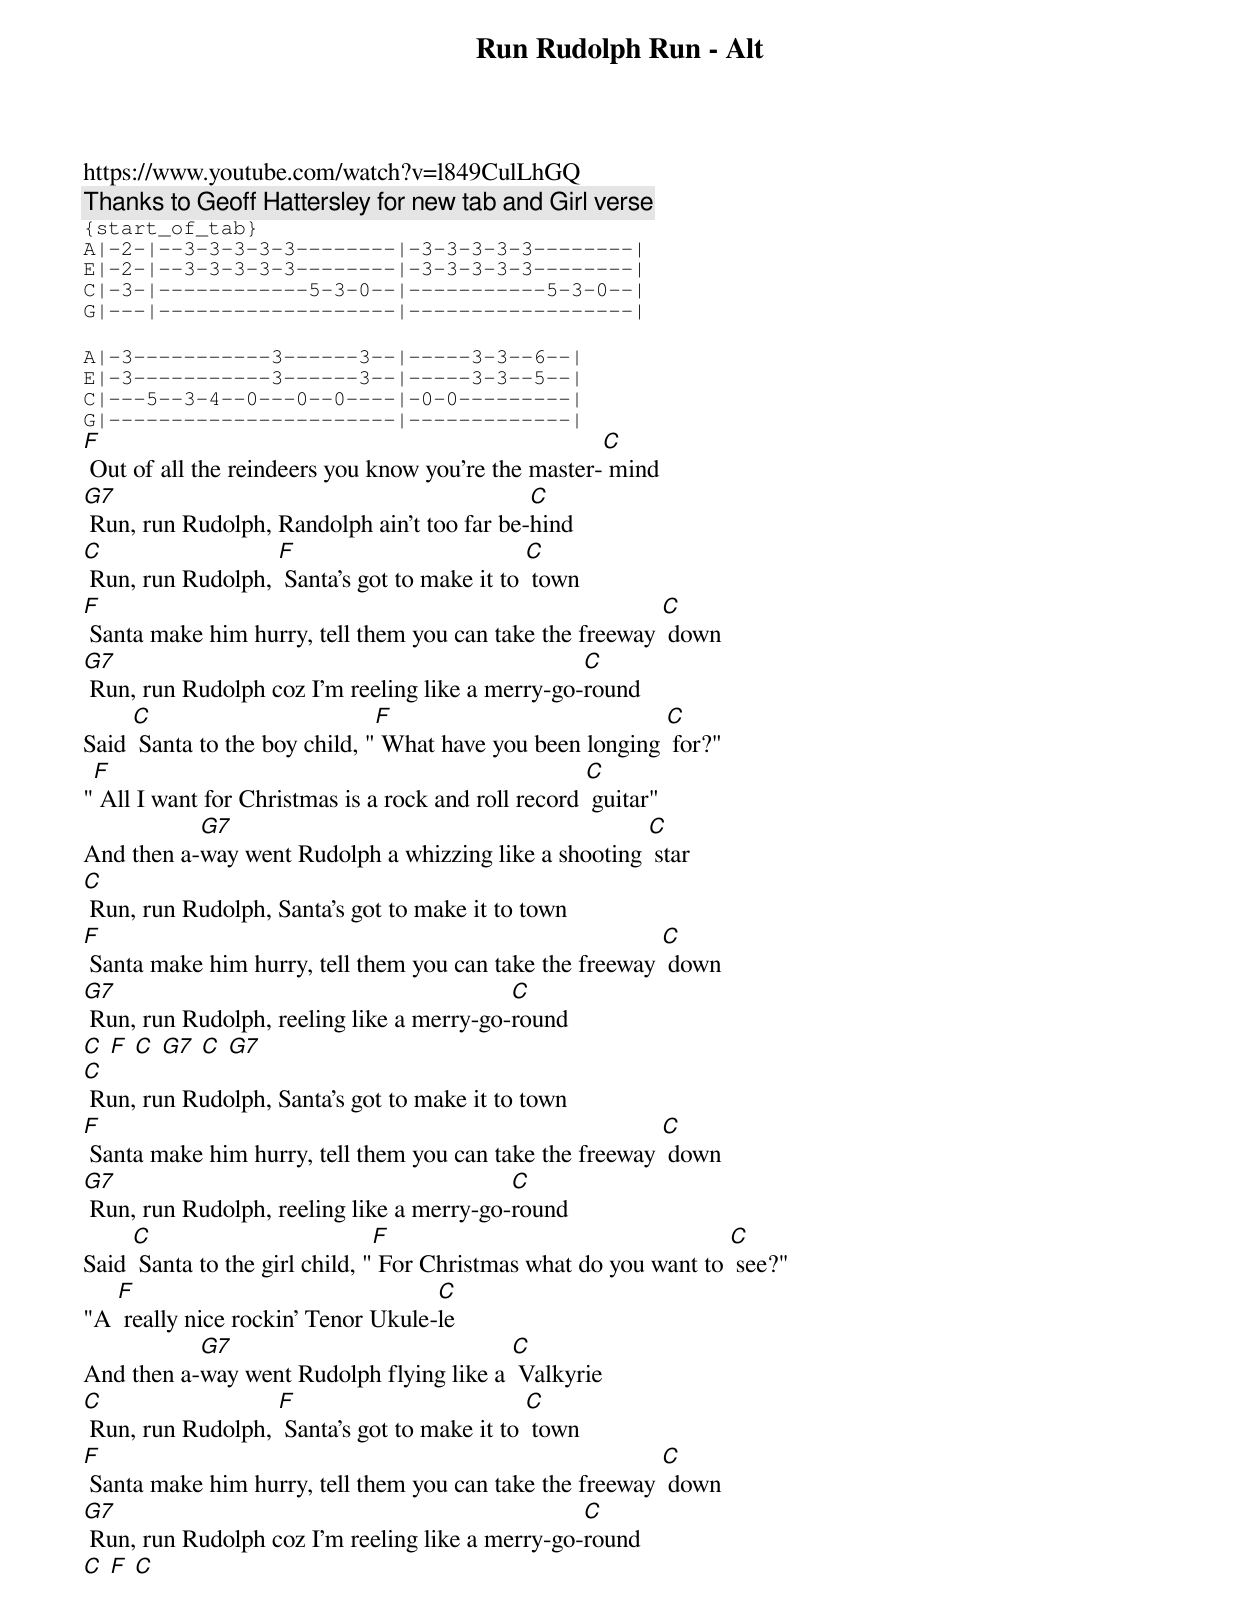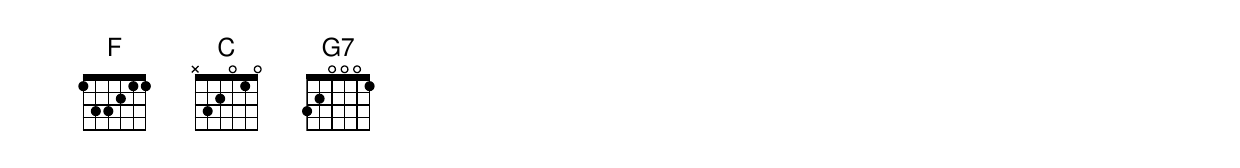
{t: Run Rudolph Run - Alt}
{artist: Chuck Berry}
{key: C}
https://www.youtube.com/watch?v=l849CulLhGQ
{c: Thanks to Geoff Hattersley for new tab and Girl verse}
{sot}
{start_of_tab}
A|-2-|--3-3-3-3-3--------|-3-3-3-3-3--------|
E|-2-|--3-3-3-3-3--------|-3-3-3-3-3--------|
C|-3-|------------5-3-0--|-----------5-3-0--|
G|---|-------------------|------------------|
{end_of_tab}

{start_of_tab}
A|-3-----------3------3--|-----3-3--6--|
E|-3-----------3------3--|-----3-3--5--|
C|---5--3-4--0---0--0----|-0-0---------|
G|-----------------------|-------------|
{end_of_tab}
{c: }
[F] Out of all the reindeers you know you're the master-[C] mind
[G7] Run, run Rudolph, Randolph ain’t too far be-[C]hind
{c: }
[C] Run, run Rudolph, [F] Santa's got to make it to [C] town
[F] Santa make him hurry, tell them you can take the freeway [C] down
[G7] Run, run Rudolph coz I’m reeling like a merry-go-[C]round
{c: }
Said [C] Santa to the boy child, "[F] What have you been longing [C] for?"
"[F] All I want for Christmas is a rock and roll record [C] guitar"
And then a-[G7]way went Rudolph a whizzing like a shooting [C] star
{c: }
[C] Run, run Rudolph, Santa's got to make it to town
[F] Santa make him hurry, tell them you can take the freeway [C] down
[G7] Run, run Rudolph, reeling like a merry-go-[C]round
{c: }
[C] [F] [C] [G7] [C] [G7]
[C] Run, run Rudolph, Santa's got to make it to town
[F] Santa make him hurry, tell them you can take the freeway [C] down
[G7] Run, run Rudolph, reeling like a merry-go-[C]round
{c: }
Said [C] Santa to the girl child, "[F] For Christmas what do you want to [C] see?"
"A [F] really nice rockin’ Tenor Ukule-[C]le
And then a-[G7]way went Rudolph flying like a [C] Valkyrie
{c: }
[C] Run, run Rudolph, [F] Santa's got to make it to [C] town
[F] Santa make him hurry, tell them you can take the freeway [C] down
[G7] Run, run Rudolph coz I’m reeling like a merry-go-[C]round
{c: }
[C] [F] [C]
